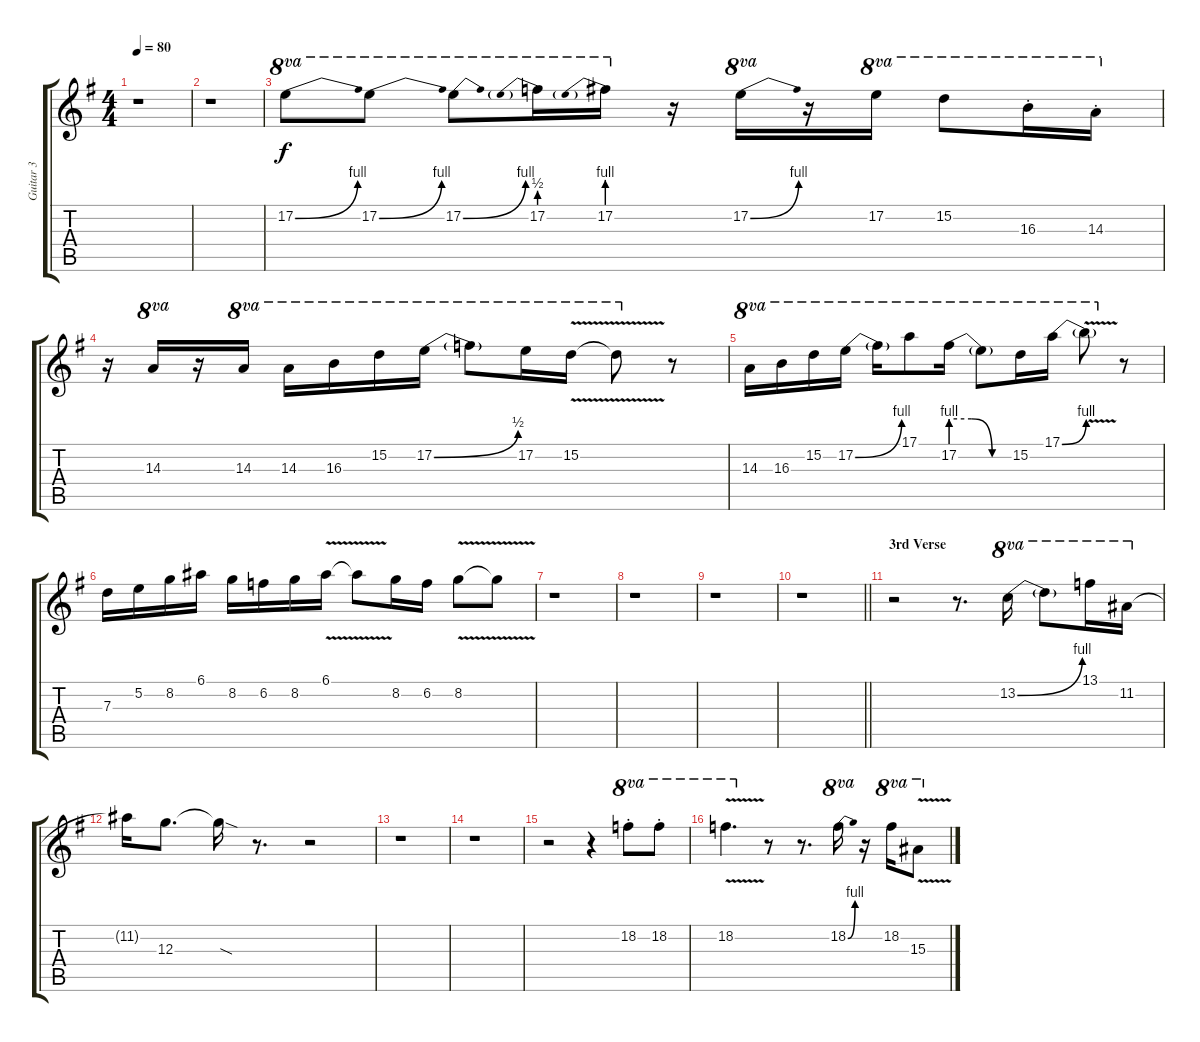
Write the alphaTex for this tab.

\track ("Guitar 3" "Guitar 3") {instrument distortionguitar}
\staff {score tabs}
\tuning (E4 B3 G3 D3 A2 E2) {hide}
\ts (4 4)
\tempo 80
\clef g2
\ks g
r.1{dy f} |
r.1 |
17.2{be (bend 0 0 60 4)}.8{ot 8va} 17.2{be (bend 0 0 60 4)}.8{ot 8va} 17.2{be (bend 0 0 60 4)}.8{ot 8va} 17.2{be (prebend 0 2 60 2)}.16{ot 8va} 17.2{be (prebend 0 4 60 4)}.16{ot 8va} r.16 17.2{be (bend 0 0 60 4)}.16{ot 8va} r.16 17.2.16{ot 8va} 15.2.8{ot 8va} 16.3{st}.16{ot 8va} 14.3{st}.16{ot 8va} |
r.16 14.3.16{ot 8va} r.16 14.3.16{ot 8va} 14.3.16{ot 8va} 16.3.16{ot 8va} 15.2.16{ot 8va} 17.2{be (bend 0 0 60 2)}.16{ot 8va} 17.2{t}.8{ot 8va} 17.2.16{ot 8va} 15.2{v}.16{ot 8va} 15.2{v t}.8{ot 8va} r.8 |
14.3.16{ot 8va} 16.3.16{ot 8va} 15.2.16{ot 8va} 17.2{be (bend 0 0 60 4)}.16{ot 8va} 17.2{t}.16{ot 8va} 17.1.8{ot 8va} 17.2{be (custom 0 4 20 4 40 0 60 0)}.16{ot 8va} 17.2{t}.8{ot 8va} 15.2.16{ot 8va} 17.1{be (bend 0 0 60 4)}.16{ot 8va} 17.1{v t}.8{ot 8va} r.8 |
7.3.16 5.2.16 8.2.16 6.1.16 8.2.16 6.2.16 8.2.16 6.1{v}.16 6.1{v t}.8 8.2.16 6.2.16 8.2{v}.8 8.2{v t}.8 |
r.1 |
r.1 |
r.1 |
\barLineRight lightlight
r.1 |
\section ("" "3rd Verse")
r.2 r.8{d} 13.2{be (bend 0 0 60 4)}.16{ot 8va} 13.2{t}.8{ot 8va} 13.1.16{ot 8va} 11.2.16{ot 8va} |
11.2{t}.16 12.3.8{d} 12.3{sod t}.16 r.8{d} r.2 |
r.1 |
r.1 |
r.2 r.4 18.2{st}.8{ot 8va} 18.2{st}.8{ot 8va} |
18.2{v}.4{d ot 8va} r.8 r.8{d} 18.2{be (bend 0 0 60 4)}.16{ot 8va} r.16 18.2.16{ot 8va} 15.3{v}.8{ot 8va}
